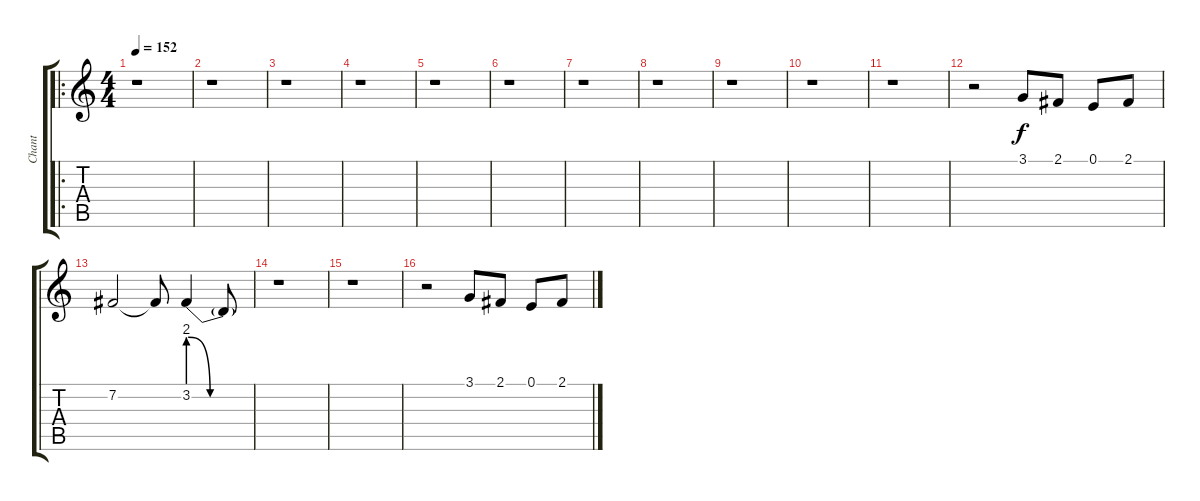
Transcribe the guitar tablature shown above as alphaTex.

\track ("Chant" "Chant") {instrument lead2sawtooth}
\staff {score tabs}
\tuning (E4 B3 G3 D3 A2 E2) {hide}
\ro
\ts (4 4)
\tempo 152
\clef g2
\ks c
r.1{dy f instrument lead2sawtooth} |
r.1 |
r.1 |
r.1 |
r.1 |
r.1 |
r.1 |
r.1 |
r.1 |
r.1 |
r.1 |
r.2 3.1.8 2.1.8 0.1.8 2.1.8 |
7.2.2 7.2{t}.8 3.2{be (custom 0 8 20 0 30 0 40 0 60 0)}.4 3.2{t}.8 |
r.1 |
r.1 |
r.2 3.1.8 2.1.8 0.1.8 2.1.8
